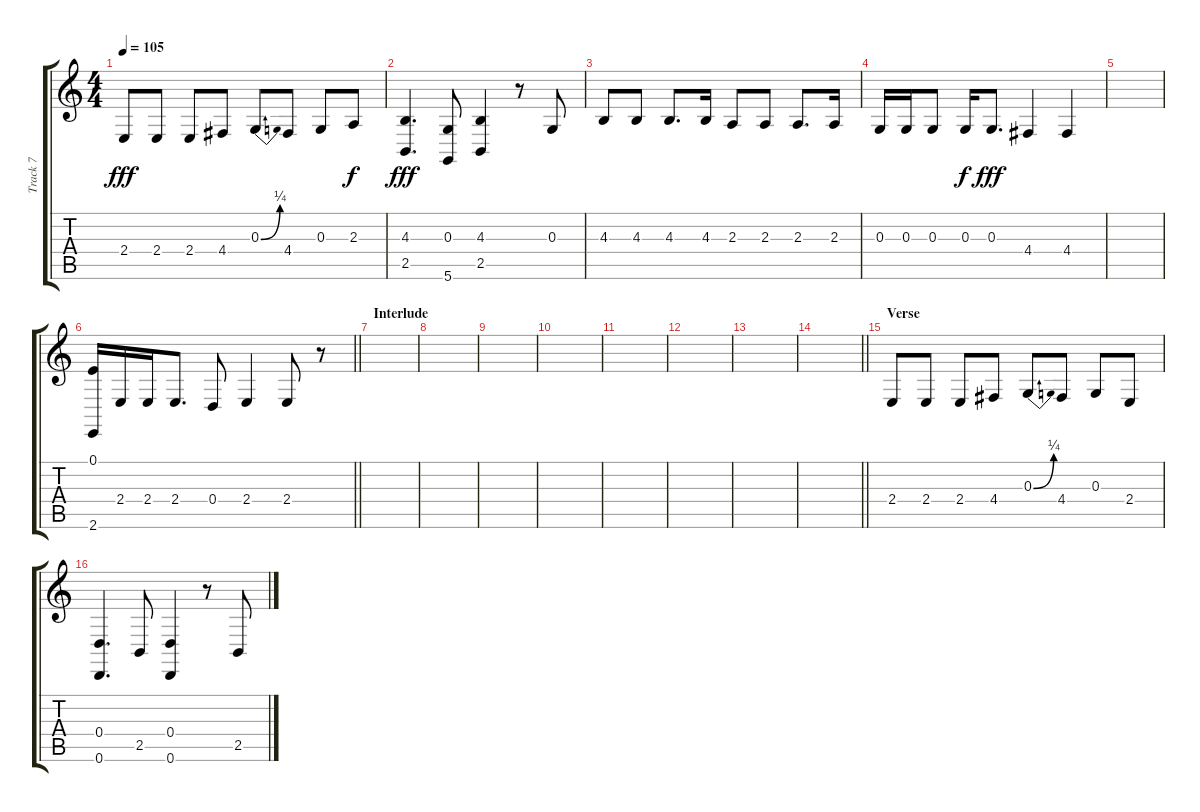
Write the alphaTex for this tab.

\track ("Track 7" "Track 7") {instrument tenorsax}
\staff {score tabs}
\tuning (E4 B3 G3 D3 A2 D2) {hide}
\ts (4 4)
\tempo 105
\clef g2
\ks c
2.4.8{dy fff} 2.4.8 2.4.8 4.4.8 0.3{be (bend 0 0 60 1)}.8 4.4.8 0.3.8 2.3.8{dy f} |
(4.3 2.5).4{d dy fff} (0.3 5.6).8 (4.3 2.5).4 r.8 0.3.8 |
4.3.8 4.3.8 4.3.8{d} 4.3.16 2.3.8 2.3.8 2.3.8{d} 2.3.16 |
0.3.16 0.3.16 0.3.8 0.3.16{dy f} 0.3.8{d dy fff} 4.4.4 4.4.4 |
|
\barLineRight lightlight
(0.1 2.6).16 2.4.16 2.4.16 2.4.8{d} 0.4.8 2.4.4 2.4.8 r.8 |
\section ("" "Interlude")
|
|
|
|
|
|
|
\barLineRight lightlight
|
\section ("" "Verse")
2.4.8 2.4.8 2.4.8 4.4.8 0.3{be (bend 0 0 60 1)}.8 4.4.8 0.3.8 2.4.8 |
(0.4 0.6).4{d} 2.5.8 (0.4 0.6).4 r.8 2.5.8
